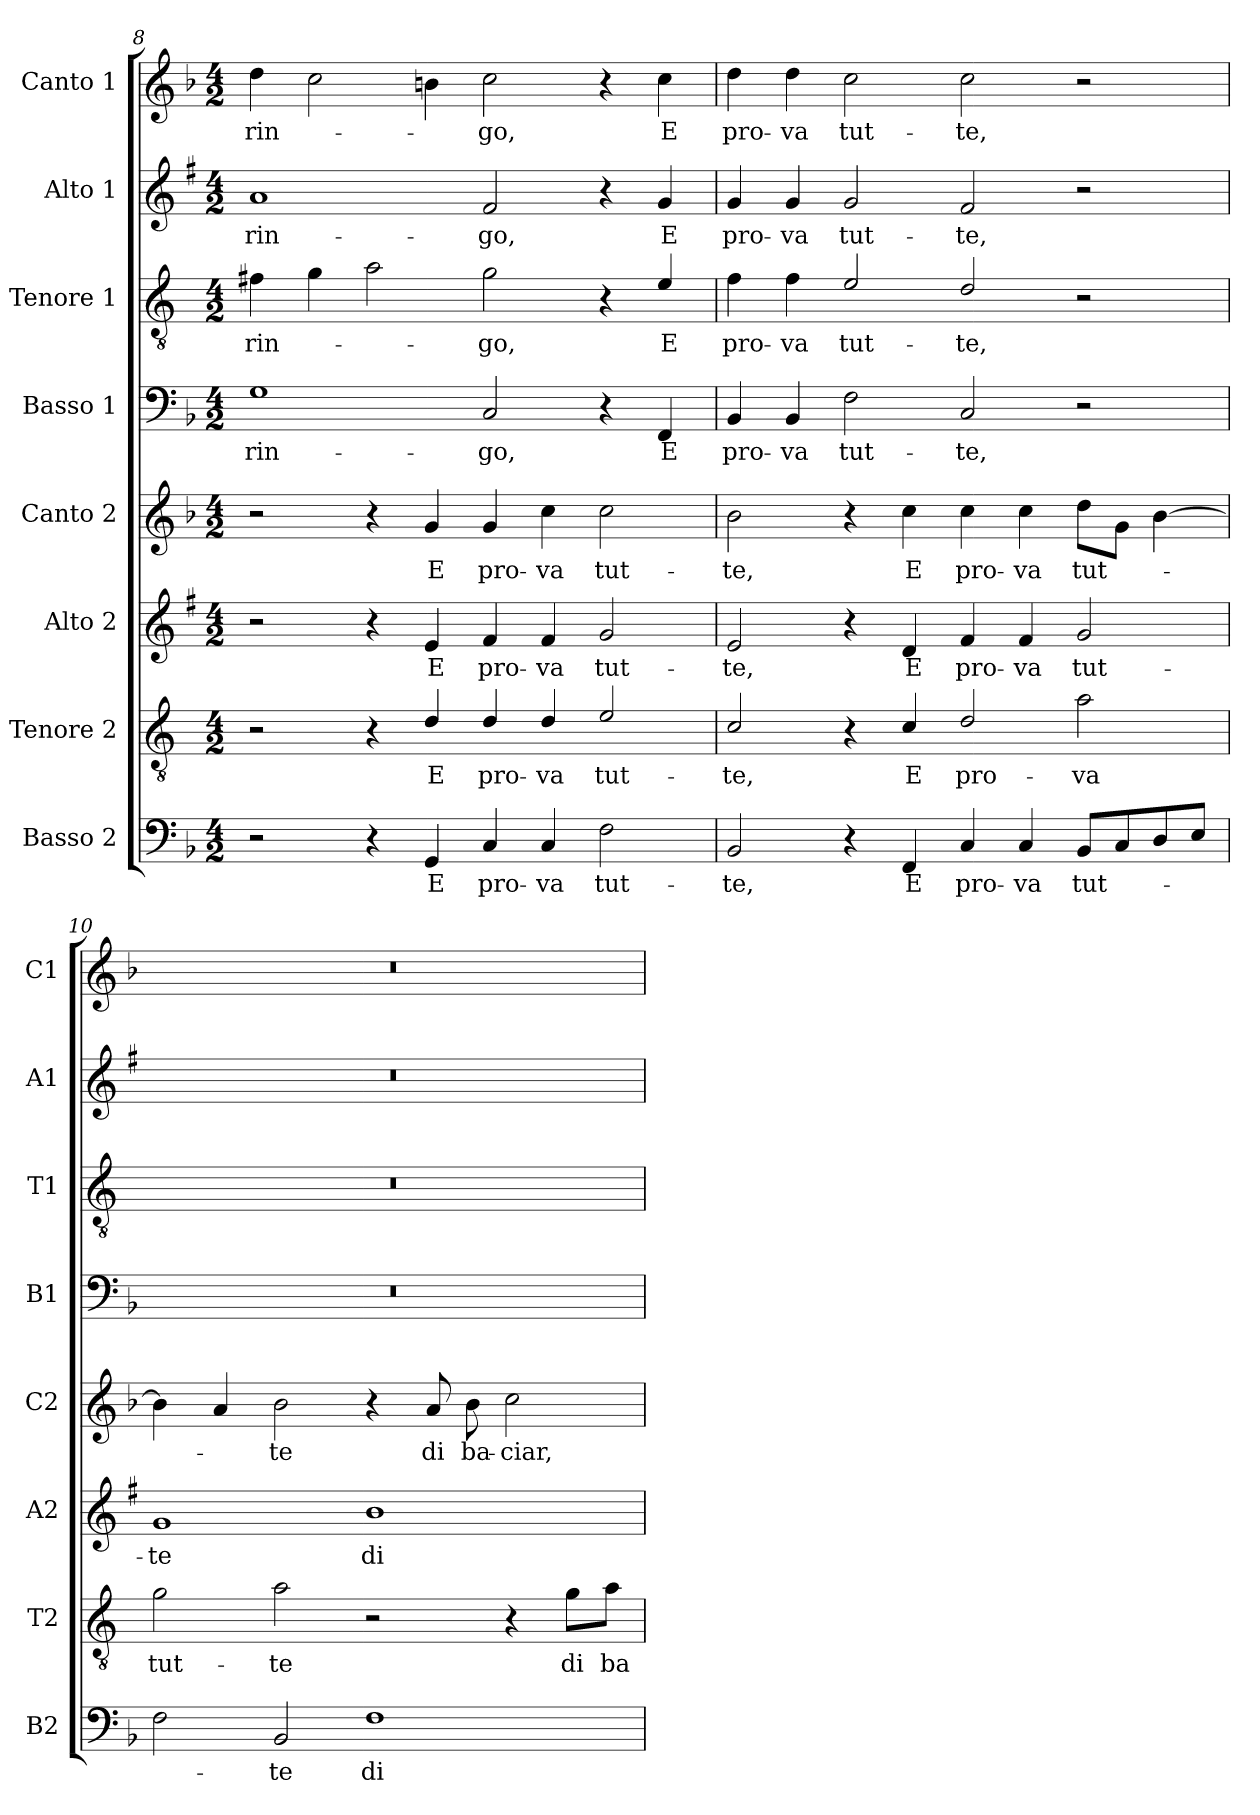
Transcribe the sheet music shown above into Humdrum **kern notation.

**kern	**text	**kern	**text	**kern	**text	**kern	**text	**kern	**text	**kern	**text	**kern	**text	**kern	**text
*part8	*part8	*part7	*part7	*part6	*part6	*part5	*part5	*part4	*part4	*part3	*part3	*part2	*part2	*part1	*part1
*staff8	*staff8	*staff7	*staff7	*staff6	*staff6	*staff5	*staff5	*staff4	*staff4	*staff3	*staff3	*staff2	*staff2	*staff1	*staff1
*I"Basso 2	*	*I"Tenore 2	*	*I"Alto 2	*	*I"Canto 2	*	*I"Basso 1	*	*I"Tenore 1	*	*I"Alto 1	*	*I"Canto 1	*
*I'B2	*	*I'T2	*	*I'A2	*	*I'C2	*	*I'B1	*	*I'T1	*	*I'A1	*	*I'C1	*
*clefF4	*	*clefGv2	*	*clefG2	*	*clefG2	*	*clefF4	*	*clefGv2	*	*clefG2	*	*clefG2	*
*	*	*ITrd4c7	*	*ITrd1c2	*	*	*	*	*	*ITrd4c7	*	*ITrd1c2	*	*	*
*k[b-]	*	*k[b-]	*	*k[b-]	*	*k[b-]	*	*k[b-]	*	*k[b-]	*	*k[b-]	*	*k[b-]	*
*F:	*	*F:	*	*F:	*	*F:	*	*F:	*	*F:	*	*F:	*	*F:	*
*M4/2	*	*M4/2	*	*M4/2	*	*M4/2	*	*M4/2	*	*M4/2	*	*M4/2	*	*M4/2	*
=8	=8	=8	=8	=8	=8	=8	=8	=8	=8	=8	=8	=8	=8	=8	=8
!	!	!	!	!	!	!	!	!	!LO:LY:b	!	!LO:LY:b	!	!LO:LY:b	!	!LO:LY:b
2r	.	2r	.	2r	.	2r	.	1G	-rin-	4Bn\	-rin-	1g	-rin-	4dd\	-rin-
.	.	.	.	.	.	.	.	.	.	4c\	.	.	.	2cc\	.
4r	.	4r	.	4r	.	4r	.	.	.	2d\	.	.	.	.	.
!	!LO:LY:b	!	!LO:LY:b	!	!LO:LY:b	!	!LO:LY:b	!	!	!	!	!	!	!	!
4GG/	E	4G/	E	4d/	E	4g/	E	.	.	.	.	.	.	4bn\	.
!	!LO:LY:b	!	!LO:LY:b	!	!LO:LY:b	!	!LO:LY:b	!	!LO:LY:b	!	!LO:LY:b	!	!LO:LY:b	!	!LO:LY:b
4C/	pro-	4G/	pro-	4e/	pro-	4g/	pro-	2C/	-go,	2c\	-go,	2e/	-go,	2cc\	-go,
!	!LO:LY:b	!	!LO:LY:b	!	!LO:LY:b	!	!LO:LY:b	!	!	!	!	!	!	!	!
4C/	-va	4G/	-va	4e/	-va	4cc\	-va	.	.	.	.	.	.	.	.
!	!LO:LY:b	!	!LO:LY:b	!	!LO:LY:b	!	!LO:LY:b	!	!	!	!	!	!	!	!
2F\	tut-	2A/	tut-	2f/	tut-	2cc\	tut-	4r	.	4r	.	4r	.	4r	.
!	!	!	!	!	!	!	!	!	!LO:LY:b	!	!LO:LY:b	!	!LO:LY:b	!	!LO:LY:b
.	.	.	.	.	.	.	.	4FF/	E	4A/	E	4f/	E	4cc\	E
!!LO:PB:g=z
=9	=9	=9	=9	=9	=9	=9	=9	=9	=9	=9	=9	=9	=9	=9	=9
!	!LO:LY:b	!	!LO:LY:b	!	!LO:LY:b	!	!LO:LY:b	!	!LO:LY:b	!	!LO:LY:b	!	!LO:LY:b	!	!LO:LY:b
2BB-/	-te,	2F/	-te,	2d/	-te,	2b-\	-te,	4BB-/	pro-	4B-\	pro-	4f/	pro-	4dd\	pro-
!	!	!	!	!	!	!	!	!	!LO:LY:b	!	!LO:LY:b	!	!LO:LY:b	!	!LO:LY:b
.	.	.	.	.	.	.	.	4BB-/	-va	4B-\	-va	4f/	-va	4dd\	-va
!	!	!	!	!	!	!	!	!	!LO:LY:b	!	!LO:LY:b	!	!LO:LY:b	!	!LO:LY:b
4r	.	4r	.	4r	.	4r	.	2F\	tut-	2A/	tut-	2f/	tut-	2cc\	tut-
!	!LO:LY:b	!	!LO:LY:b	!	!LO:LY:b	!	!LO:LY:b	!	!	!	!	!	!	!	!
4FF/	E	4F/	E	4c/	E	4cc\	E	.	.	.	.	.	.	.	.
!	!LO:LY:b	!	!LO:LY:b	!	!LO:LY:b	!	!LO:LY:b	!	!LO:LY:b	!	!LO:LY:b	!	!LO:LY:b	!	!LO:LY:b
4C/	pro-	2G/	pro-	4e/	pro-	4cc\	pro-	2C/	-te,	2G/	-te,	2e/	-te,	2cc\	-te,
!	!LO:LY:b	!	!	!	!LO:LY:b	!	!LO:LY:b	!	!	!	!	!	!	!	!
4C/	-va	.	.	4e/	-va	4cc\	-va	.	.	.	.	.	.	.	.
!	!LO:LY:b	!	!LO:LY:b	!	!LO:LY:b	!	!LO:LY:b	!	!	!	!	!	!	!	!
8BB-/L	tut-	2d\	-va	2f/	tut-	8dd\L	tut-	2r	.	2r	.	2r	.	2r	.
8C/	.	.	.	.	.	8g\J	.	.	.	.	.	.	.	.	.
8D/	.	.	.	.	.	[4b-\	.	.	.	.	.	.	.	.	.
8E/J	.	.	.	.	.	.	.	.	.	.	.	.	.	.	.
=10	=10	=10	=10	=10	=10	=10	=10	=10	=10	=10	=10	=10	=10	=10	=10
!	!	!	!LO:LY:b	!	!LO:LY:b	!	!	!	!	!	!	!	!	!	!
2F\	.	2c\	tut-	1f	-te	4b-\]	.	0r	.	0r	.	0r	.	0r	.
.	.	.	.	.	.	4a/	.	.	.	.	.	.	.	.	.
!	!LO:LY:b	!	!LO:LY:b	!	!	!	!LO:LY:b	!	!	!	!	!	!	!	!
2BB-/	-te	2d\	-te	.	.	2b-\	-te	.	.	.	.	.	.	.	.
!	!LO:LY:b	!	!	!	!LO:LY:b	!	!	!	!	!	!	!	!	!	!
1F	di	2r	.	1a	di	4r	.	.	.	.	.	.	.	.	.
!	!	!	!	!	!	!	!LO:LY:b	!	!	!	!	!	!	!	!
.	.	.	.	.	.	8a/	di	.	.	.	.	.	.	.	.
!	!	!	!	!	!	!	!LO:LY:b	!	!	!	!	!	!	!	!
.	.	.	.	.	.	8b-\	ba-	.	.	.	.	.	.	.	.
!	!	!	!	!	!	!	!LO:LY:b	!	!	!	!	!	!	!	!
.	.	4r	.	.	.	2cc\	-ciar,	.	.	.	.	.	.	.	.
!	!	!	!LO:LY:b	!	!	!	!	!	!	!	!	!	!	!	!
.	.	8c\L	di	.	.	.	.	.	.	.	.	.	.	.	.
!	!	!	!LO:LY:b	!	!	!	!	!	!	!	!	!	!	!	!
.	.	8d\J	ba-	.	.	.	.	.	.	.	.	.	.	.	.
=	=	=	=	=	=	=	=	=	=	=	=	=	=	=	=
*-	*-	*-	*-	*-	*-	*-	*-	*-	*-	*-	*-	*-	*-	*-	*-
